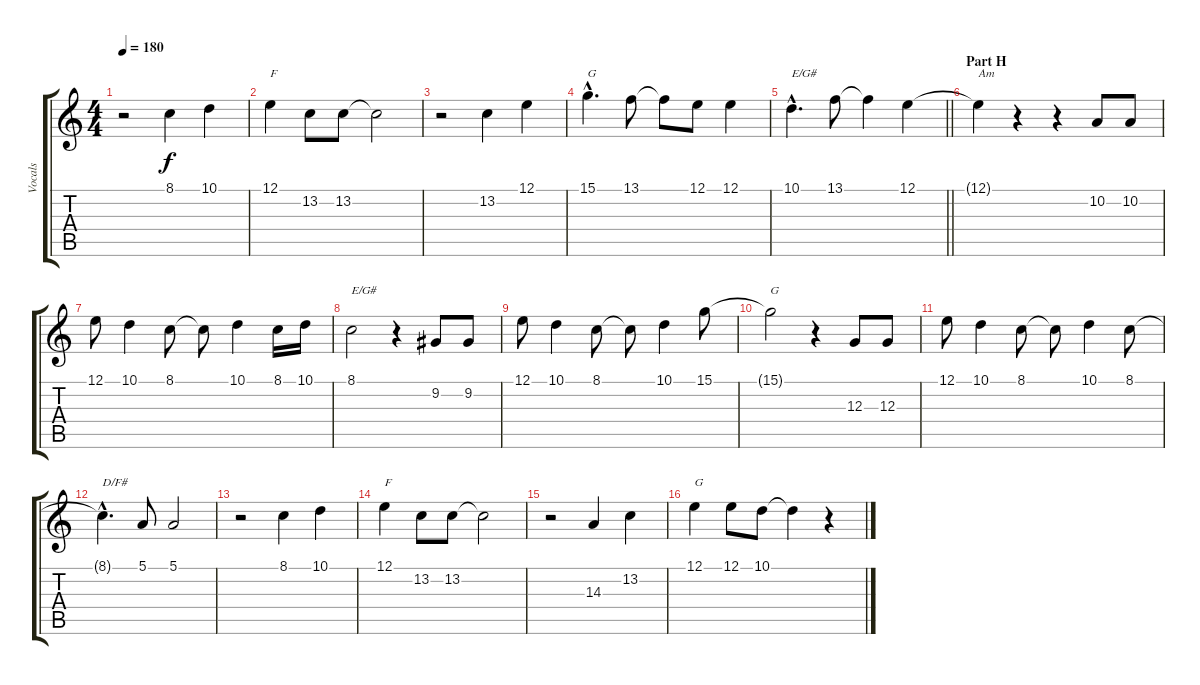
\track ("Vocals" "Vocals") {instrument trumpet}
\staff {score tabs}
\tuning (E4 B3 G3 D3 A2 E2) {hide}
\ts (4 4)
\tempo 180
\clef g2
\ks c
r.2{dy f} 8.1.4 10.1.4 |
12.1.4{txt "F"} 13.2.8 13.2.8 13.2{t}.2 |
r.2 13.2.4 12.1.4 |
15.1{hac}.4{d txt "G"} 13.1.8 13.1{t}.8 12.1.8 12.1.4 |
\barLineRight lightlight
10.1{hac}.4{d txt "E/G#"} 13.1.8 13.1{t}.4 12.1.4 |
\section ("" "Part H")
12.1{t}.4{txt "Am"} r.4 r.4 10.2.8 10.2.8 |
12.1.8 10.1.4 8.1.8 8.1{t}.8 10.1.4 8.1.16 10.1.16 |
8.1.2{txt "E/G#"} r.4 9.2.8 9.2.8 |
12.1.8 10.1.4 8.1.8 8.1{t}.8 10.1.4 15.1.8 |
15.1{t}.2{txt "G"} r.4 12.3.8 12.3.8 |
12.1.8 10.1.4 8.1.8 8.1{t}.8 10.1.4 8.1.8 |
8.1{hac t}.4{d txt "D/F#"} 5.1.8 5.1.2 |
r.2 8.1.4 10.1.4 |
12.1.4{txt "F"} 13.2.8 13.2.8 13.2{t}.2 |
r.2 14.3.4 13.2.4 |
12.1.4{txt "G"} 12.1.8 10.1.8 10.1{t}.4 r.4
